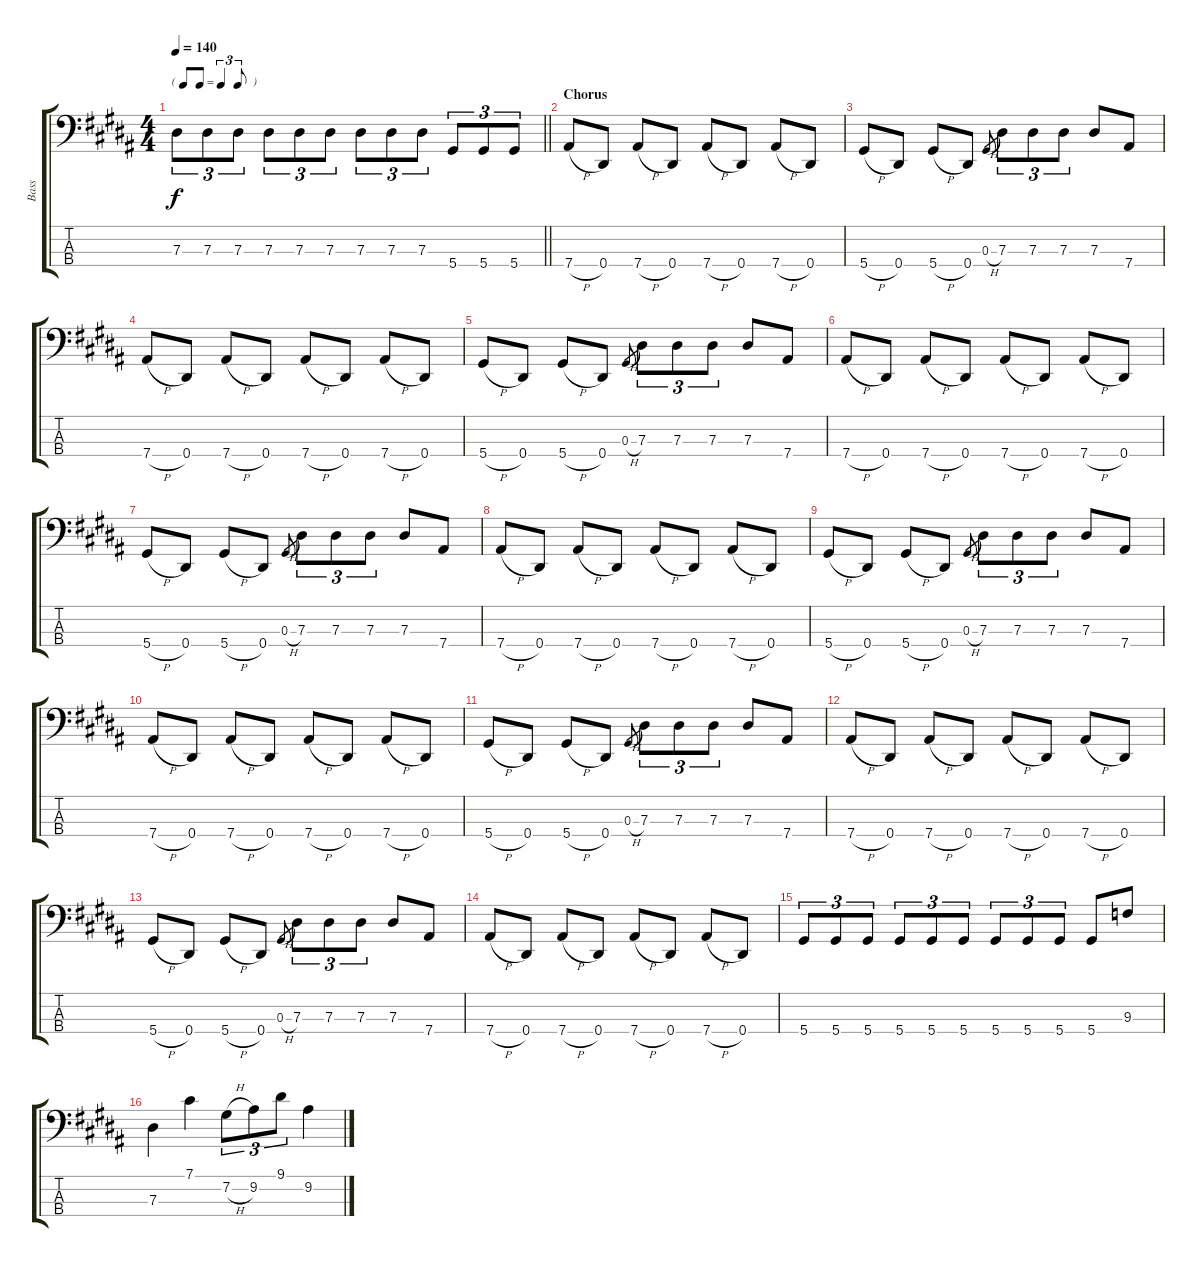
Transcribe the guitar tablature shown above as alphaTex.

\track ("Bass" "Bass") {instrument electricbassfinger}
\staff {score tabs}
\tuning (Gb2 Db2 Ab1 Eb1) {hide}
\ts (4 4)
\tf triplet8th
\tempo 140
\clef f4
\barLineRight lightlight
\ks b
7.3.8{tu (3 2) dy f} 7.3.8{tu (3 2)} 7.3.8{tu (3 2)} 7.3.8{tu (3 2)} 7.3.8{tu (3 2)} 7.3.8{tu (3 2)} 7.3.8{tu (3 2)} 7.3.8{tu (3 2)} 7.3.8{tu (3 2)} 5.4.8{tu (3 2)} 5.4.8{tu (3 2)} 5.4.8{tu (3 2)} |
\section ("" "Chorus")
7.4{h}.8 0.4.8 7.4{h}.8 0.4.8 7.4{h}.8 0.4.8 7.4{h}.8 0.4.8 |
5.4{h}.8 0.4.8 5.4{h}.8 0.4.8 0.3{h}.8{gr} 7.3.8{tu (3 2)} 7.3.8{tu (3 2)} 7.3.8{tu (3 2)} 7.3.8 7.4.8 |
7.4{h}.8 0.4.8 7.4{h}.8 0.4.8 7.4{h}.8 0.4.8 7.4{h}.8 0.4.8 |
5.4{h}.8 0.4.8 5.4{h}.8 0.4.8 0.3{h}.8{gr} 7.3.8{tu (3 2)} 7.3.8{tu (3 2)} 7.3.8{tu (3 2)} 7.3.8 7.4.8 |
7.4{h}.8 0.4.8 7.4{h}.8 0.4.8 7.4{h}.8 0.4.8 7.4{h}.8 0.4.8 |
5.4{h}.8 0.4.8 5.4{h}.8 0.4.8 0.3{h}.8{gr} 7.3.8{tu (3 2)} 7.3.8{tu (3 2)} 7.3.8{tu (3 2)} 7.3.8 7.4.8 |
7.4{h}.8 0.4.8 7.4{h}.8 0.4.8 7.4{h}.8 0.4.8 7.4{h}.8 0.4.8 |
5.4{h}.8 0.4.8 5.4{h}.8 0.4.8 0.3{h}.8{gr} 7.3.8{tu (3 2)} 7.3.8{tu (3 2)} 7.3.8{tu (3 2)} 7.3.8 7.4.8 |
7.4{h}.8 0.4.8 7.4{h}.8 0.4.8 7.4{h}.8 0.4.8 7.4{h}.8 0.4.8 |
5.4{h}.8 0.4.8 5.4{h}.8 0.4.8 0.3{h}.8{gr} 7.3.8{tu (3 2)} 7.3.8{tu (3 2)} 7.3.8{tu (3 2)} 7.3.8 7.4.8 |
7.4{h}.8 0.4.8 7.4{h}.8 0.4.8 7.4{h}.8 0.4.8 7.4{h}.8 0.4.8 |
5.4{h}.8 0.4.8 5.4{h}.8 0.4.8 0.3{h}.8{gr} 7.3.8{tu (3 2)} 7.3.8{tu (3 2)} 7.3.8{tu (3 2)} 7.3.8 7.4.8 |
7.4{h}.8 0.4.8 7.4{h}.8 0.4.8 7.4{h}.8 0.4.8 7.4{h}.8 0.4.8 |
5.4.8{tu (3 2)} 5.4.8{tu (3 2)} 5.4.8{tu (3 2)} 5.4.8{tu (3 2)} 5.4.8{tu (3 2)} 5.4.8{tu (3 2)} 5.4.8{tu (3 2)} 5.4.8{tu (3 2)} 5.4.8{tu (3 2)} 5.4.8 9.3.8 |
7.3.4 7.1.4 7.2{h}.8{tu (3 2)} 9.2.8{tu (3 2)} 9.1.8{tu (3 2)} 9.2.4
